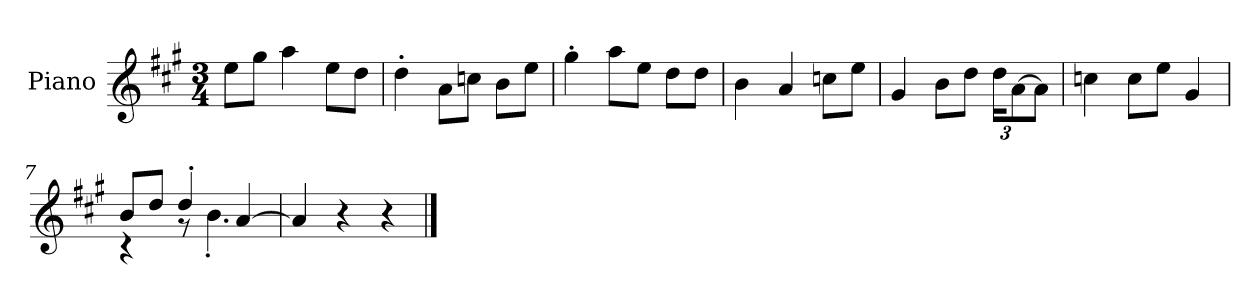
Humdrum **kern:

**kern
*part1
*staff1
*I"Piano
*I'P-no
*clefG2
*k[f#c#g#]
*M3/4
*MM175
=1
8ee\L
8gg#\J
4aa\
8ee\L
8dd\J
=2
4dd'\
8a\L
8ccn\J
8b\L
8ee\J
=3
4gg#'\
8aa\L
8ee\J
8dd\L
8dd\J
=4
4b\
4a/
8ccn\L
8ee\J
=5
4g#/
8b\L
8dd\J
*Xbrackettup
24dd\KL
[12a\
8a\J]
=6
4ccn\
8cc\L
8ee\J
4g#/
=7
*^
8b/L	4r
8dd/J	.
4dd'/	8r
.	4.b'\
[4a/	.
*v	*v
!!LO:LB:g=z
=8
4a/]
4r
4r
==
*-
